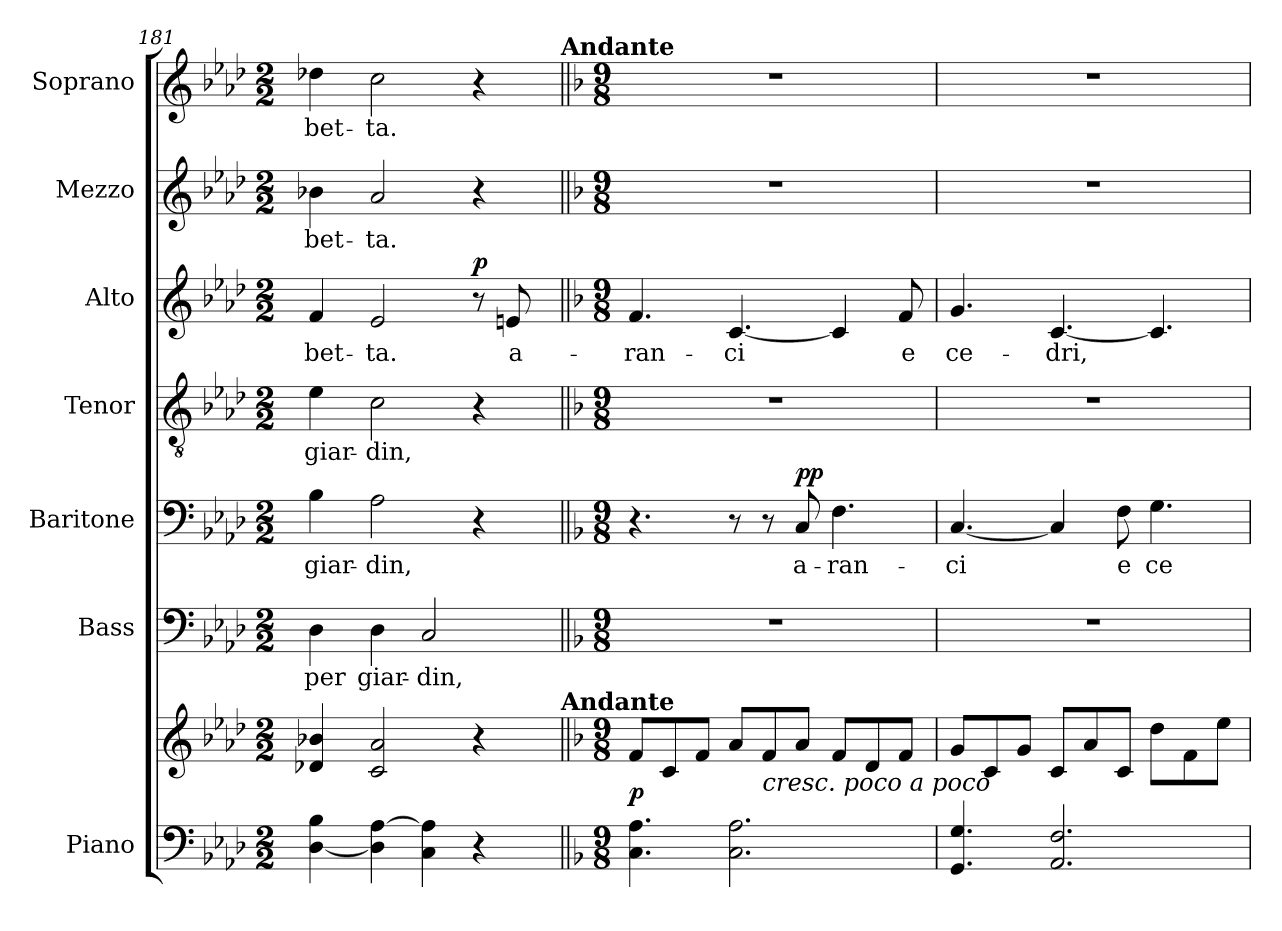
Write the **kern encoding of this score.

**kern	**kern	**dynam	**kern	**text	**kern	**text	**dynam	**kern	**text	**kern	**text	**dynam	**kern	**text	**kern	**text
*part7	*part7	*part7	*part6	*part6	*part5	*part5	*part5	*part4	*part4	*part3	*part3	*part3	*part2	*part2	*part1	*part1
*staff8	*staff7	*staff7/8	*staff6	*staff6	*staff5	*staff5	*staff5	*staff4	*staff4	*staff3	*staff3	*staff3	*staff2	*staff2	*staff1	*staff1
*I"Piano	*	*	*I"Bass	*	*I"Baritone	*	*	*I"Tenor	*	*I"Alto	*	*	*I"Mezzo	*	*I"Soprano	*
*I'Pno.	*	*	*I'B.	*	*I'Bar.	*	*	*I'T.	*	*I'A.	*	*	*I'M.	*	*I'S.	*
*clefF4	*clefG2	*	*clefF4	*	*clefF4	*	*	*clefGv2	*	*clefG2	*	*	*clefG2	*	*clefG2	*
*	*	*	*	*	*	*	*	*ITrd7c12	*	*	*	*	*	*	*	*
*k[b-e-a-d-]	*k[b-e-a-d-]	*	*k[b-e-a-d-]	*	*k[b-e-a-d-]	*	*	*k[b-e-a-d-]	*	*k[b-e-a-d-]	*	*	*k[b-e-a-d-]	*	*k[b-e-a-d-]	*
*f:	*f:	*	*f:	*	*f:	*	*	*f:	*	*f:	*	*	*f:	*	*f:	*
*M2/2	*M2/2	*	*M2/2	*	*M2/2	*	*	*M2/2	*	*M2/2	*	*	*M2/2	*	*M2/2	*
=181	=181	=181	=181	=181	=181	=181	=181	=181	=181	=181	=181	=181	=181	=181	=181	=181
!	!	!	!	!LO:LY:b:color=#000000	!	!	!	!	!	!	!	!	!	!	!	!
!	!	!	!	!	!	!LO:LY:b:color=#000000	!	!	!	!	!	!	!	!	!	!
!	!	!	!	!	!	!	!	!	!LO:LY:b:color=#000000	!	!	!	!	!	!	!
!	!	!	!	!	!	!	!	!	!	!	!LO:LY:b:color=#000000	!	!	!	!	!
!	!	!	!	!	!	!	!	!	!	!	!	!	!	!LO:LY:b:color=#000000	!	!
!	!	!	!	!	!	!	!	!	!	!	!	!	!	!	!	!LO:LY:b:color=#000000
*	*^	*	*	*	*	*	*	*	*	*	*	*	*	*	*^	*
[<4D-i\ 4B-i	4d-Xi/ 4b-Xi	2ryy	.	4D-i\	per	4B-i\	giar-	.	4E-i\	giar-	4fi/	-bet-	.	4b-Xi\	-bet-	4dd-Xi\	2ryy	-bet-
!	!	!	!	!	!LO:LY:b:color=#000000	!	!	!	!	!	!	!	!	!	!	!	!	!
!	!	!	!	!	!	!	!LO:LY:b:color=#000000	!	!	!	!	!	!	!	!	!	!	!
!	!	!	!	!	!	!	!	!	!	!LO:LY:b:color=#000000	!	!	!	!	!	!	!	!
!	!	!	!	!	!	!	!	!	!	!	!	!LO:LY:b:color=#000000	!	!	!	!	!	!
!	!	!	!	!	!	!	!	!	!	!	!	!	!	!	!LO:LY:b:color=#000000	!	!	!
!	!	!	!	!	!	!	!	!	!	!	!	!	!	!	!	!	!	!LO:LY:b:color=#000000
4D-i\] [>4A-i	2ci/ 2a-i	.	.	4D-i\	giar-	2A-i\	-din,	.	2Ci\	-din,	2e-i/	-ta.	.	2a-i/	-ta.	2cci\	.	-ta.
!	!	!	!	!	!LO:LY:b:color=#000000	!	!	!	!	!	!	!	!	!	!	!	!	!
4Ci\ 4A-i]	.	4ryy	.	2Ci/	-din,	.	.	.	.	.	.	.	.	.	.	.	4ryy	.
4r	4r	8ryy	.	.	.	4r	.	.	4r	.	8r	.	p	4r	.	4r	8ryy	.
!	!	!	!	!	!	!	!	!	!	!	!	!LO:LY:b:color=#000000	!	!	!	!	!	!
.	.	16ryy	.	.	.	.	.	.	.	.	8eni/	a-	.	.	.	.	16ryy	.
.	.	32ryy	.	.	.	.	.	.	.	.	.	.	.	.	.	.	32ryy	.
.	.	64ryy	.	.	.	.	.	.	.	.	.	.	.	.	.	.	64ryy	.
.	.	128...ryy	.	.	.	.	.	.	.	.	.	.	.	.	.	.	128...ryy	.
*	*MM80	*	*	*	*	*	*	*	*	*	*	*	*	*	*	*MM80	*	*
!	!	!	!	!	!	!	!	!	!	!	!	!	!	!	!	!	!LO:TX:a:B:t=Andante	!
!	!	!LO:TX:a:B:t=Andante	!	!	!	!	!	!	!	!	!	!	!	!	!	!	!	!
.	.	1024ryy	.	.	.	.	.	.	.	.	.	.	.	.	.	.	1024ryy	.
*	*v	*v	*	*	*	*	*	*	*	*	*	*	*	*	*	*v	*v	*
=182||	=182||	=182||	=182||	=182||	=182||	=182||	=182||	=182||	=182||	=182||	=182||	=182||	=182||	=182||	=182||	=182||
*k[b-]	*k[b-]	*	*k[b-]	*	*k[b-]	*	*	*k[b-]	*	*k[b-]	*	*	*k[b-]	*	*k[b-]	*
*F:	*F:	*	*F:	*	*F:	*	*	*F:	*	*F:	*	*	*F:	*	*F:	*
*M9/8	*M9/8	*	*M9/8	*	*M9/8	*	*	*M9/8	*	*M9/8	*	*	*M9/8	*	*M9/8	*
*	*^	*	*	*	*	*	*	*	*	*	*	*	*	*	*^	*
!	!	!	!	!LO:N:vis=1	!	!	!	!	!LO:N:vis=1	!	!	!	!	!	!	!	!	!
*	*v	*v	*	*	*	*	*	*	*	*	*	*	*	*	*	*v	*v	*
*	*^	*	*	*	*	*	*	*	*	*	*	*	*	*	*^	*
!	!	!	!	!	!	!	!	!	!	!	!	!LO:LY:b:color=#000000	!	!LO:N:vis=1	!	!LO:N:vis=1	!	!
*	*v	*v	*	*	*	*	*	*	*	*	*	*	*	*	*	*v	*v	*
4.Ci\ 4.Ai	8fi/L	p	8%9r	.	4.r	.	.	8%9r	.	4.fi/	-ran-	.	8%9r	.	8%9r	.
.	8ci/	.	.	.	.	.	.	.	.	.	.	.	.	.	.	.
.	8fi/J	.	.	.	.	.	.	.	.	.	.	.	.	.	.	.
!	!	!	!	!	!	!	!	!	!	!	!LO:LY:b:color=#000000	!	!	!	!	!
2.Ci\ 2.Ai	8ai/L	.	.	.	8r	.	.	.	.	[<4.ci/	-ci	.	.	.	.	.
!	!LO:TX:b:i:t=cresc. poco a poco	!	!	!	!	!	!	!	!	!	!	!	!	!	!	!
.	8fi/	.	.	.	8r	.	.	.	.	.	.	.	.	.	.	.
!	!	!	!	!	!	!LO:LY:b:color=#000000	!	!	!	!	!	!	!	!	!	!
.	8ai/J	.	.	.	8Ci/	a-	pp	.	.	.	.	.	.	.	.	.
!	!	!	!	!	!	!LO:LY:b:color=#000000	!	!	!	!	!	!	!	!	!	!
.	8fi/L	.	.	.	4.Fi\	-ran-	.	.	.	4ci/]	.	.	.	.	.	.
.	8di/	.	.	.	.	.	.	.	.	.	.	.	.	.	.	.
!	!	!	!	!	!	!	!	!	!	!	!LO:LY:b:color=#000000	!	!	!	!	!
.	8fi/J	.	.	.	.	.	.	.	.	8fi/	e	.	.	.	.	.
=183	=183	=183	=183	=183	=183	=183	=183	=183	=183	=183	=183	=183	=183	=183	=183	=183
!	!	!	!LO:N:vis=1	!	!	!	!	!	!	!	!	!	!	!	!	!
!	!	!	!	!	!	!LO:LY:b:color=#000000	!	!LO:N:vis=1	!	!	!	!	!	!	!	!
!	!	!	!	!	!	!	!	!	!	!	!LO:LY:b:color=#000000	!	!LO:N:vis=1	!	!LO:N:vis=1	!
4.GGi/ 4.Gi	8gi/L	.	8%9r	.	[<4.Ci/	-ci	.	8%9r	.	4.gi/	ce-	.	8%9r	.	8%9r	.
.	8ci/	.	.	.	.	.	.	.	.	.	.	.	.	.	.	.
.	8gi/J	.	.	.	.	.	.	.	.	.	.	.	.	.	.	.
!	!	!	!	!	!	!	!	!	!	!	!LO:LY:b:color=#000000	!	!	!	!	!
2.AAi/ 2.Fi	8ci/L	.	.	.	4Ci/]	.	.	.	.	[<4.ci/	-dri,	.	.	.	.	.
.	8ai/	.	.	.	.	.	.	.	.	.	.	.	.	.	.	.
!	!	!	!	!	!	!LO:LY:b:color=#000000	!	!	!	!	!	!	!	!	!	!
.	8ci/J	.	.	.	8Fi\	e	.	.	.	.	.	.	.	.	.	.
!	!	!	!	!	!	!LO:LY:b:color=#000000	!	!	!	!	!	!	!	!	!	!
.	8ddi\L	.	.	.	4.Gi\	ce-	.	.	.	4.ci/]	.	.	.	.	.	.
.	8fi\	.	.	.	.	.	.	.	.	.	.	.	.	.	.	.
.	8eei\J	.	.	.	.	.	.	.	.	.	.	.	.	.	.	.
=	=	=	=	=	=	=	=	=	=	=	=	=	=	=	=	=
*-	*-	*-	*-	*-	*-	*-	*-	*-	*-	*-	*-	*-	*-	*-	*-	*-
